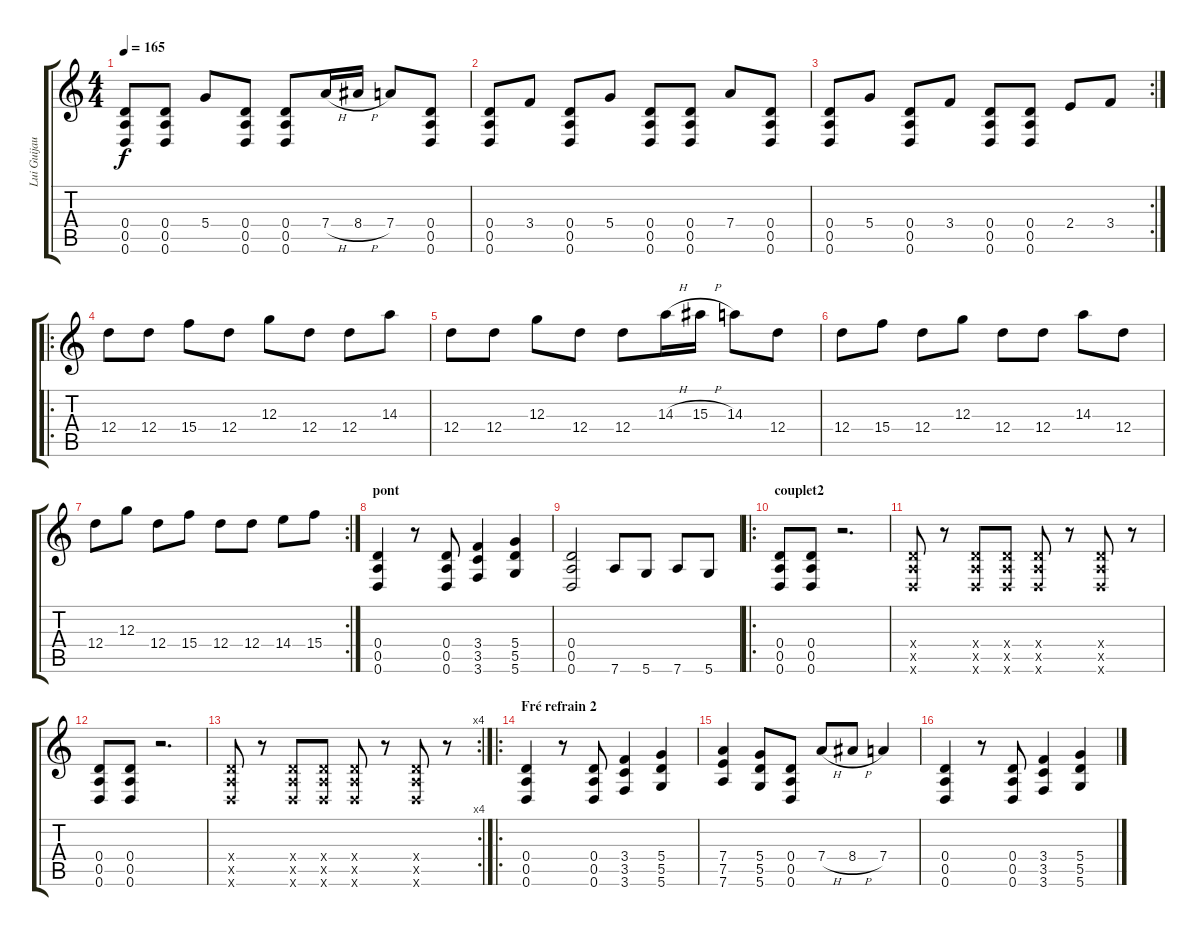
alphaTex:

\track ("Lui Guijaune" "Lui Guijau") {instrument distortionguitar}
\staff {score tabs}
\tuning (E4 B3 G3 D3 A2 D2) {hide}
\ts (4 4)
\tempo 165
\clef g2
\ks c
(0.4 0.5 0.6).8{dy f} (0.4 0.5 0.6).8 5.4.8 (0.4 0.5 0.6).8 (0.4 0.5 0.6).8 7.4{h}.16 8.4{h}.16 7.4.8 (0.4 0.5 0.6).8 |
(0.4 0.5 0.6).8 3.4.8 (0.4 0.5 0.6).8 5.4.8 (0.4 0.5 0.6).8 (0.4 0.5 0.6).8 7.4.8 (0.4 0.5 0.6).8 |
\rc 2
(0.4 0.5 0.6).8 5.4.8 (0.4 0.5 0.6).8 3.4.8 (0.4 0.5 0.6).8 (0.4 0.5 0.6).8 2.4.8 3.4.8 |
\ro
12.4.8 12.4.8 15.4.8 12.4.8 12.3.8 12.4.8 12.4.8 14.3.8 |
12.4.8 12.4.8 12.3.8 12.4.8 12.4.8 14.3{h}.16 15.3{h}.16 14.3.8 12.4.8 |
12.4.8 15.4.8 12.4.8 12.3.8 12.4.8 12.4.8 14.3.8 12.4.8 |
\rc 2
12.4.8 12.3.8 12.4.8 15.4.8 12.4.8 12.4.8 14.4.8 15.4.8 |
\section ("" "pont")
(0.4 0.5 0.6).4 r.8 (0.4 0.5 0.6).8 (3.4 3.5 3.6).4 (5.4 5.5 5.6).4 |
(0.4 0.5 0.6).2 7.6.8 5.6.8 7.6.8 5.6.8 |
\ro
\section ("" "couplet2")
(0.4 0.5 0.6).8 (0.4 0.5 0.6).8 r.2{d} |
(0.4{x} 0.5{x} 0.6{x}).8 r.8 (0.4{x} 0.5{x} 0.6{x}).8 (0.4{x} 0.5{x} 0.6{x}).8 (0.4{x} 0.5{x} 0.6{x}).8 r.8 (0.4{x} 0.5{x} 0.6{x}).8 r.8 |
(0.4 0.5 0.6).8 (0.4 0.5 0.6).8 r.2{d} |
\rc 4
(0.4{x} 0.5{x} 0.6{x}).8 r.8 (0.4{x} 0.5{x} 0.6{x}).8 (0.4{x} 0.5{x} 0.6{x}).8 (0.4{x} 0.5{x} 0.6{x}).8 r.8 (0.4{x} 0.5{x} 0.6{x}).8 r.8 |
\ro
\section ("" "Fré refrain 2")
(0.4 0.5 0.6).4 r.8 (0.4 0.5 0.6).8 (3.4 3.5 3.6).4 (5.4 5.5 5.6).4 |
(7.4 7.5 7.6).4 (5.4 5.5 5.6).8 (0.4 0.5 0.6).8 7.4{h}.8 8.4{h}.8 7.4.4 |
(0.4 0.5 0.6).4 r.8 (0.4 0.5 0.6).8 (3.4 3.5 3.6).4 (5.4 5.5 5.6).4
